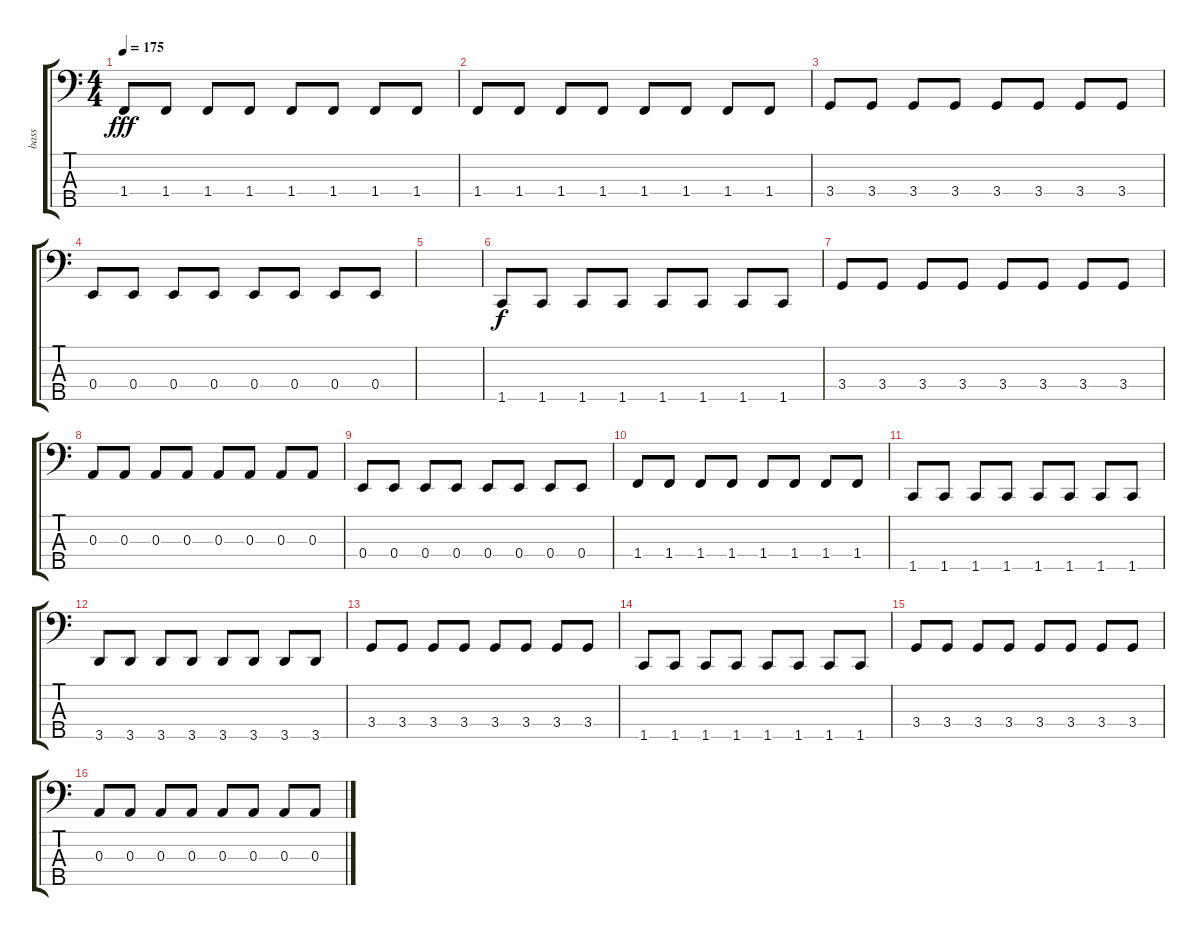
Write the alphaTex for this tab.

\track ("bass" "bass") {instrument electricbassfinger}
\staff {score tabs}
\tuning (G2 D2 A1 E1 B0) {hide}
\ts (4 4)
\tempo 175
\clef f4
\ks c
1.4.8{dy fff} 1.4.8 1.4.8 1.4.8 1.4.8 1.4.8 1.4.8 1.4.8 |
1.4.8 1.4.8 1.4.8 1.4.8 1.4.8 1.4.8 1.4.8 1.4.8 |
3.4.8 3.4.8 3.4.8 3.4.8 3.4.8 3.4.8 3.4.8 3.4.8 |
0.4.8 0.4.8 0.4.8 0.4.8 0.4.8 0.4.8 0.4.8 0.4.8 |
|
1.5.8{dy f} 1.5.8 1.5.8 1.5.8 1.5.8 1.5.8 1.5.8 1.5.8 |
3.4.8 3.4.8 3.4.8 3.4.8 3.4.8 3.4.8 3.4.8 3.4.8 |
0.3.8 0.3.8 0.3.8 0.3.8 0.3.8 0.3.8 0.3.8 0.3.8 |
0.4.8 0.4.8 0.4.8 0.4.8 0.4.8 0.4.8 0.4.8 0.4.8 |
1.4.8 1.4.8 1.4.8 1.4.8 1.4.8 1.4.8 1.4.8 1.4.8 |
1.5.8 1.5.8 1.5.8 1.5.8 1.5.8 1.5.8 1.5.8 1.5.8 |
3.5.8 3.5.8 3.5.8 3.5.8 3.5.8 3.5.8 3.5.8 3.5.8 |
3.4.8 3.4.8 3.4.8 3.4.8 3.4.8 3.4.8 3.4.8 3.4.8 |
1.5.8 1.5.8 1.5.8 1.5.8 1.5.8 1.5.8 1.5.8 1.5.8 |
3.4.8 3.4.8 3.4.8 3.4.8 3.4.8 3.4.8 3.4.8 3.4.8 |
0.3.8 0.3.8 0.3.8 0.3.8 0.3.8 0.3.8 0.3.8 0.3.8
